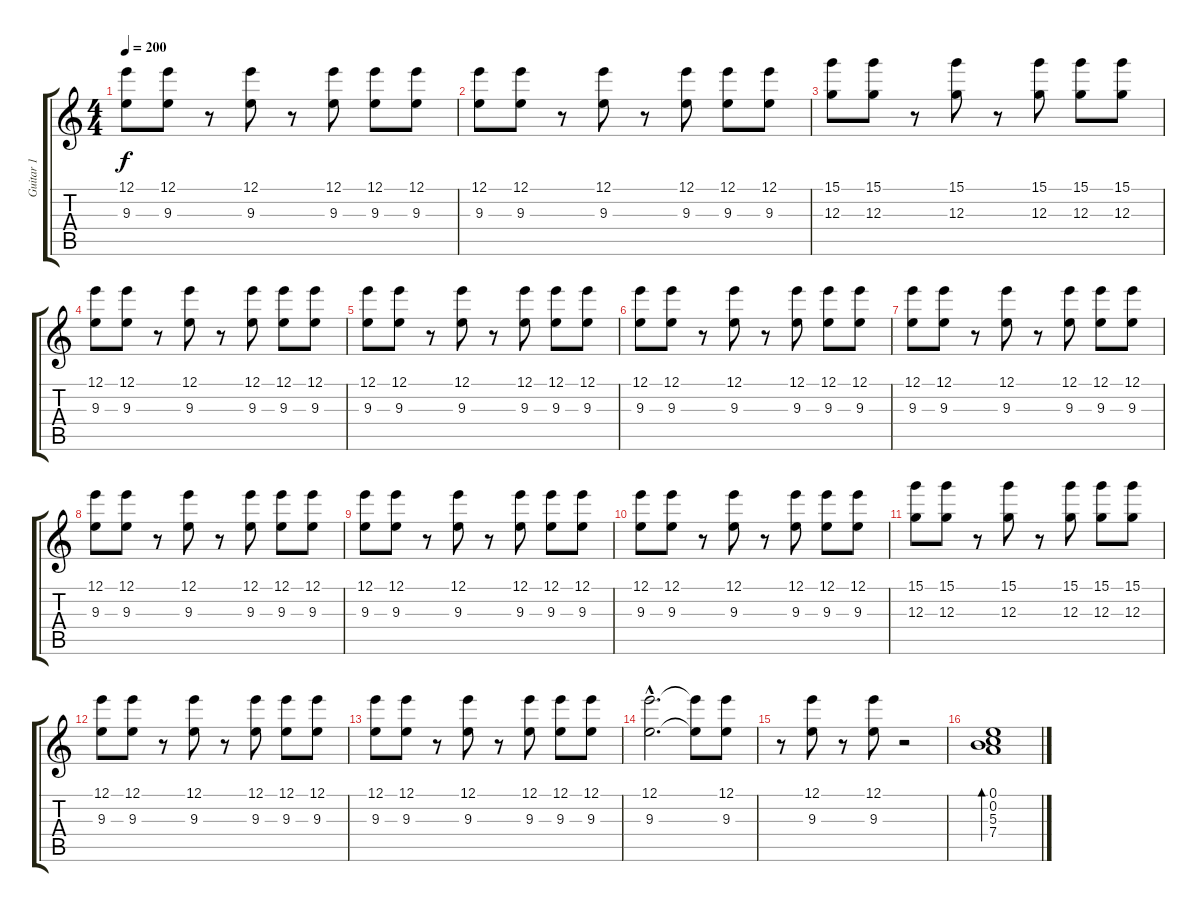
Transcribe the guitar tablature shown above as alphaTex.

\track ("Guitar 1" "Guitar 1") {instrument distortionguitar}
\staff {score tabs}
\tuning (E4 B3 G3 D3 A2 E2) {hide}
\ts (4 4)
\tempo 200
\clef g2
\ks c
(12.1 9.3).8{dy f} (12.1 9.3).8 r.8 (12.1 9.3).8 r.8 (12.1 9.3).8 (12.1 9.3).8 (12.1 9.3).8 |
(12.1 9.3).8 (12.1 9.3).8 r.8 (12.1 9.3).8 r.8 (12.1 9.3).8 (12.1 9.3).8 (12.1 9.3).8 |
(15.1 12.3).8 (15.1 12.3).8 r.8 (15.1 12.3).8 r.8 (15.1 12.3).8 (15.1 12.3).8 (15.1 12.3).8 |
(12.1 9.3).8 (12.1 9.3).8 r.8 (12.1 9.3).8 r.8 (12.1 9.3).8 (12.1 9.3).8 (12.1 9.3).8 |
(12.1 9.3).8 (12.1 9.3).8 r.8 (12.1 9.3).8 r.8 (12.1 9.3).8 (12.1 9.3).8 (12.1 9.3).8 |
(12.1 9.3).8 (12.1 9.3).8 r.8 (12.1 9.3).8 r.8 (12.1 9.3).8 (12.1 9.3).8 (12.1 9.3).8 |
(12.1 9.3).8 (12.1 9.3).8 r.8 (12.1 9.3).8 r.8 (12.1 9.3).8 (12.1 9.3).8 (12.1 9.3).8 |
(12.1 9.3).8 (12.1 9.3).8 r.8 (12.1 9.3).8 r.8 (12.1 9.3).8 (12.1 9.3).8 (12.1 9.3).8 |
(12.1 9.3).8 (12.1 9.3).8 r.8 (12.1 9.3).8 r.8 (12.1 9.3).8 (12.1 9.3).8 (12.1 9.3).8 |
(12.1 9.3).8 (12.1 9.3).8 r.8 (12.1 9.3).8 r.8 (12.1 9.3).8 (12.1 9.3).8 (12.1 9.3).8 |
(15.1 12.3).8 (15.1 12.3).8 r.8 (15.1 12.3).8 r.8 (15.1 12.3).8 (15.1 12.3).8 (15.1 12.3).8 |
(12.1 9.3).8 (12.1 9.3).8 r.8 (12.1 9.3).8 r.8 (12.1 9.3).8 (12.1 9.3).8 (12.1 9.3).8 |
(12.1 9.3).8 (12.1 9.3).8 r.8 (12.1 9.3).8 r.8 (12.1 9.3).8 (12.1 9.3).8 (12.1 9.3).8 |
(12.1{hac} 9.3{hac}).2{d} (12.1{t} 9.3{t}).8 (12.1 9.3).8 |
r.8 (12.1 9.3).8 r.8 (12.1 9.3).8 r.2 |
(0.1 0.2 5.3 7.4).1{bd 480 instrument electricguitarclean}
